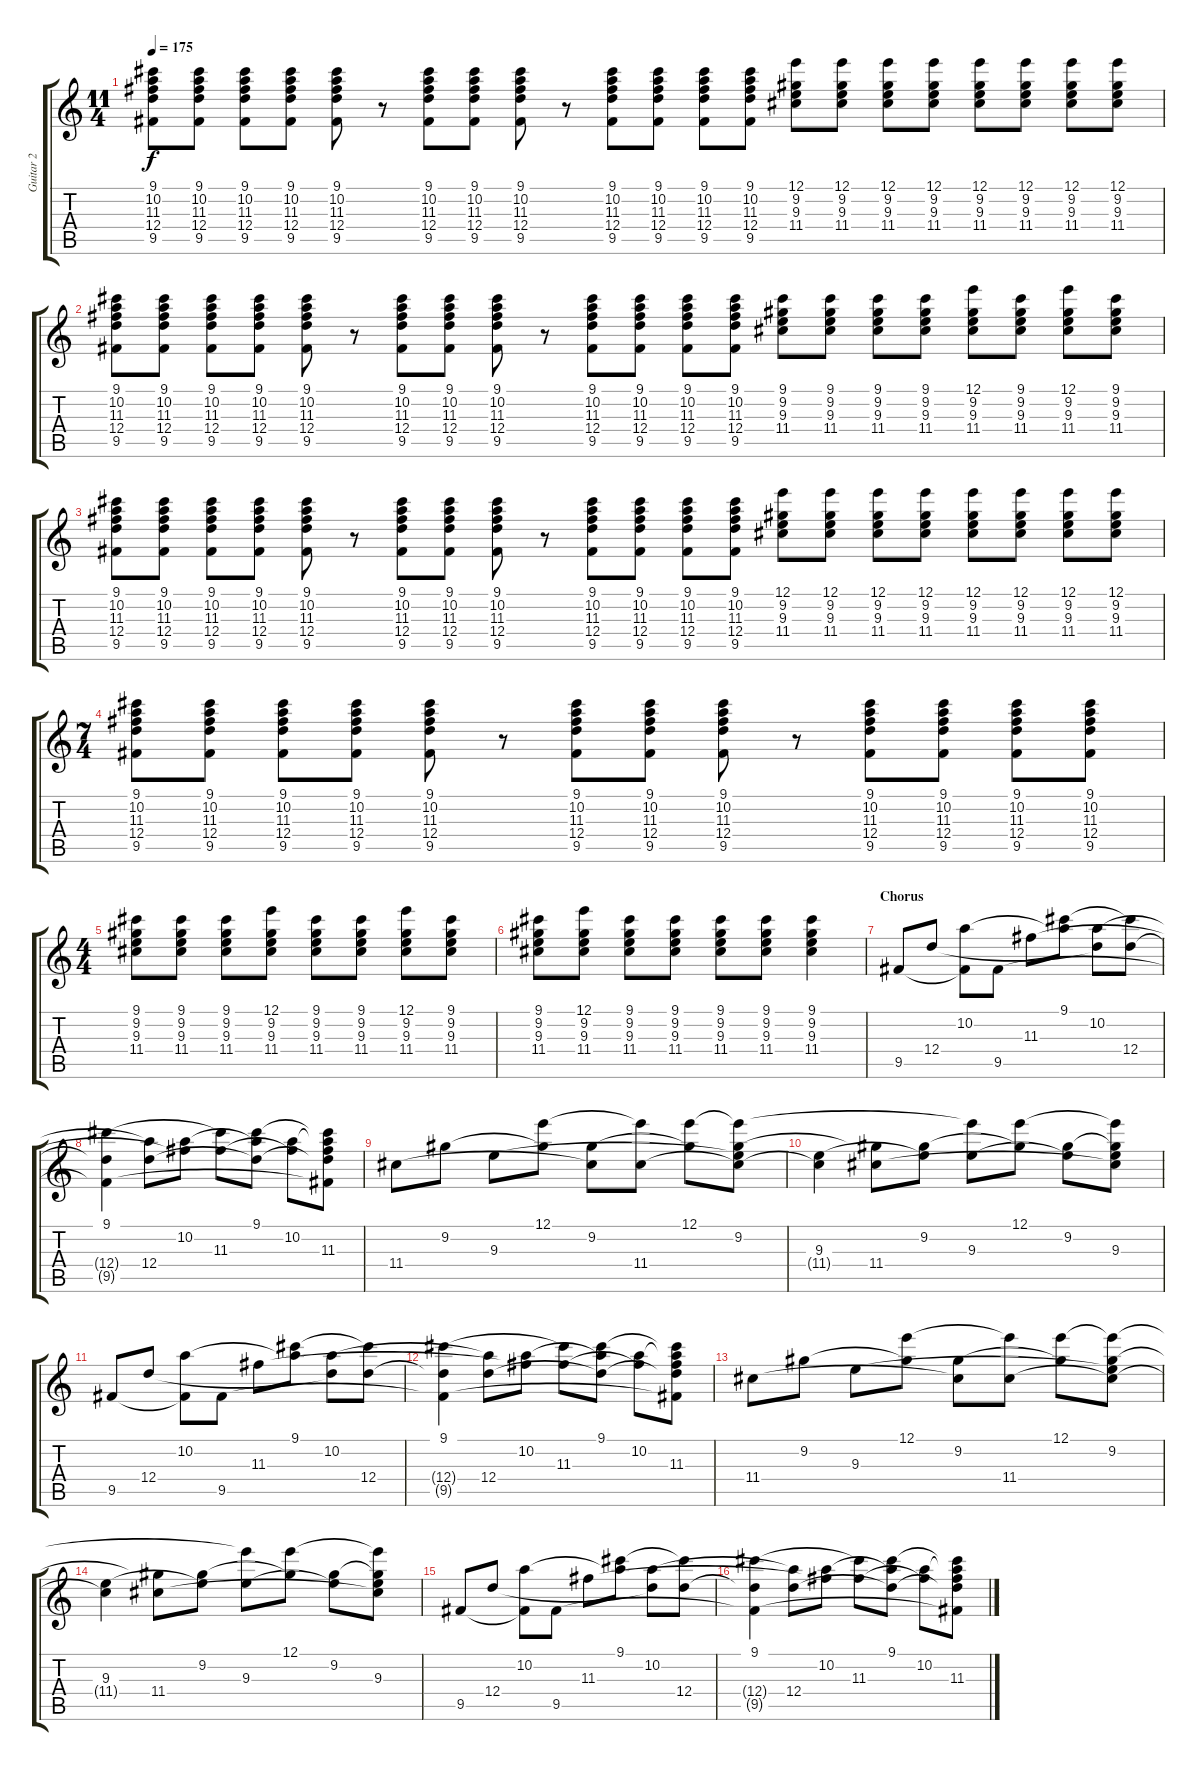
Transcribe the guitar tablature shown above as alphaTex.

\track ("Guitar 2" "Guitar 2") {instrument acousticguitarsteel}
\staff {score tabs}
\tuning (E4 B3 G3 D3 A2 E2) {hide}
\ts (11 4)
\tempo 175
\clef g2
\ks c
(9.1 10.2 11.3 12.4 9.5).8{dy f} (9.1 10.2 11.3 12.4 9.5).8 (9.1 10.2 11.3 12.4 9.5).8 (9.1 10.2 11.3 12.4 9.5).8 (9.1 10.2 11.3 12.4 9.5).8 r.8 (9.1 10.2 11.3 12.4 9.5).8 (9.1 10.2 11.3 12.4 9.5).8 (9.1 10.2 11.3 12.4 9.5).8 r.8 (9.1 10.2 11.3 12.4 9.5).8 (9.1 10.2 11.3 12.4 9.5).8 (9.1 10.2 11.3 12.4 9.5).8 (9.1 10.2 11.3 12.4 9.5).8 (12.1 9.2 9.3 11.4).8 (12.1 9.2 9.3 11.4).8 (12.1 9.2 9.3 11.4).8 (12.1 9.2 9.3 11.4).8 (12.1 9.2 9.3 11.4).8 (12.1 9.2 9.3 11.4).8 (12.1 9.2 9.3 11.4).8 (12.1 9.2 9.3 11.4).8 |
(9.1 10.2 11.3 12.4 9.5).8 (9.1 10.2 11.3 12.4 9.5).8 (9.1 10.2 11.3 12.4 9.5).8 (9.1 10.2 11.3 12.4 9.5).8 (9.1 10.2 11.3 12.4 9.5).8 r.8 (9.1 10.2 11.3 12.4 9.5).8 (9.1 10.2 11.3 12.4 9.5).8 (9.1 10.2 11.3 12.4 9.5).8 r.8 (9.1 10.2 11.3 12.4 9.5).8 (9.1 10.2 11.3 12.4 9.5).8 (9.1 10.2 11.3 12.4 9.5).8 (9.1 10.2 11.3 12.4 9.5).8 (9.1 9.2 9.3 11.4).8 (9.1 9.2 9.3 11.4).8 (9.1 9.2 9.3 11.4).8 (9.1 9.2 9.3 11.4).8 (12.1 9.2 9.3 11.4).8 (9.1 9.2 9.3 11.4).8 (12.1 9.2 9.3 11.4).8 (9.1 9.2 9.3 11.4).8 |
(9.1 10.2 11.3 12.4 9.5).8 (9.1 10.2 11.3 12.4 9.5).8 (9.1 10.2 11.3 12.4 9.5).8 (9.1 10.2 11.3 12.4 9.5).8 (9.1 10.2 11.3 12.4 9.5).8 r.8 (9.1 10.2 11.3 12.4 9.5).8 (9.1 10.2 11.3 12.4 9.5).8 (9.1 10.2 11.3 12.4 9.5).8 r.8 (9.1 10.2 11.3 12.4 9.5).8 (9.1 10.2 11.3 12.4 9.5).8 (9.1 10.2 11.3 12.4 9.5).8 (9.1 10.2 11.3 12.4 9.5).8 (12.1 9.2 9.3 11.4).8 (12.1 9.2 9.3 11.4).8 (12.1 9.2 9.3 11.4).8 (12.1 9.2 9.3 11.4).8 (12.1 9.2 9.3 11.4).8 (12.1 9.2 9.3 11.4).8 (12.1 9.2 9.3 11.4).8 (12.1 9.2 9.3 11.4).8 |
\ts (7 4)
(9.1 10.2 11.3 12.4 9.5).8 (9.1 10.2 11.3 12.4 9.5).8 (9.1 10.2 11.3 12.4 9.5).8 (9.1 10.2 11.3 12.4 9.5).8 (9.1 10.2 11.3 12.4 9.5).8 r.8 (9.1 10.2 11.3 12.4 9.5).8 (9.1 10.2 11.3 12.4 9.5).8 (9.1 10.2 11.3 12.4 9.5).8 r.8 (9.1 10.2 11.3 12.4 9.5).8 (9.1 10.2 11.3 12.4 9.5).8 (9.1 10.2 11.3 12.4 9.5).8 (9.1 10.2 11.3 12.4 9.5).8 |
\ts (4 4)
(9.1 9.2 9.3 11.4).8{volume 10} (9.1 9.2 9.3 11.4).8 (9.1 9.2 9.3 11.4).8 (12.1 9.2 9.3 11.4).8 (9.1 9.2 9.3 11.4).8 (9.1 9.2 9.3 11.4).8 (12.1 9.2 9.3 11.4).8 (9.1 9.2 9.3 11.4).8 |
(9.1 9.2 9.3 11.4).8 (12.1 9.2 9.3 11.4).8 (9.1 9.2 9.3 11.4).8 (9.1 9.2 9.3 11.4).8 (9.1 9.2 9.3 11.4).8 (9.1 9.2 9.3 11.4).8 (9.1 9.2 9.3 11.4).4 |
\section ("" "Chorus")
9.5.8{volume 14} 12.4.8 (10.2 9.5{t}).8 9.5.8 11.3.8 (9.1 10.2{t}).8 (10.2 12.4{t}).8 (9.1{t} 12.4).8 |
(9.1 12.4{t} 9.5{t}).4 (10.2{t} 12.4).8 (10.2 11.3{t}).8 (9.1{t} 11.3).8 (9.1 10.2{t} 12.4{t}).8 (10.2 11.3{t}).8 (9.1{t} 10.2{t} 11.3 12.4{t} 9.5{t}).8 |
11.4.8 9.2.8 9.3.8 (12.1 9.2{t}).8 (9.2 11.4{t}).8 (12.1{t} 11.4).8 (12.1 9.2{t}).8 (12.1{t} 9.2 9.3{t} 11.4{t}).8 |
(9.3 11.4{t}).4 (9.2{t} 11.4).8 (9.2 9.3{t}).8 (12.1{t} 9.3).8 (12.1 9.2{t}).8 (9.2 9.3{t}).8 (12.1{t} 9.2{t} 9.3 11.4{t}).8 |
9.5.8 12.4.8 (10.2 9.5{t}).8 9.5.8 11.3.8 (9.1 10.2{t}).8 (10.2 12.4{t}).8 (9.1{t} 12.4).8 |
(9.1 12.4{t} 9.5{t}).4 (10.2{t} 12.4).8 (10.2 11.3{t}).8 (9.1{t} 11.3).8 (9.1 10.2{t} 12.4{t}).8 (10.2 11.3{t}).8 (9.1{t} 10.2{t} 11.3 12.4{t} 9.5{t}).8 |
11.4.8 9.2.8 9.3.8 (12.1 9.2{t}).8 (9.2 11.4{t}).8 (12.1{t} 11.4).8 (12.1 9.2{t}).8 (12.1{t} 9.2 9.3{t} 11.4{t}).8 |
(9.3 11.4{t}).4 (9.2{t} 11.4).8 (9.2 9.3{t}).8 (12.1{t} 9.3).8 (12.1 9.2{t}).8 (9.2 9.3{t}).8 (12.1{t} 9.2{t} 9.3 11.4{t}).8 |
9.5.8 12.4.8 (10.2 9.5{t}).8 9.5.8 11.3.8 (9.1 10.2{t}).8 (10.2 12.4{t}).8 (9.1{t} 12.4).8 |
(9.1 12.4{t} 9.5{t}).4 (10.2{t} 12.4).8 (10.2 11.3{t}).8 (9.1{t} 11.3).8 (9.1 10.2{t} 12.4{t}).8 (10.2 11.3{t}).8 (9.1{t} 10.2{t} 11.3 12.4{t} 9.5{t}).8
